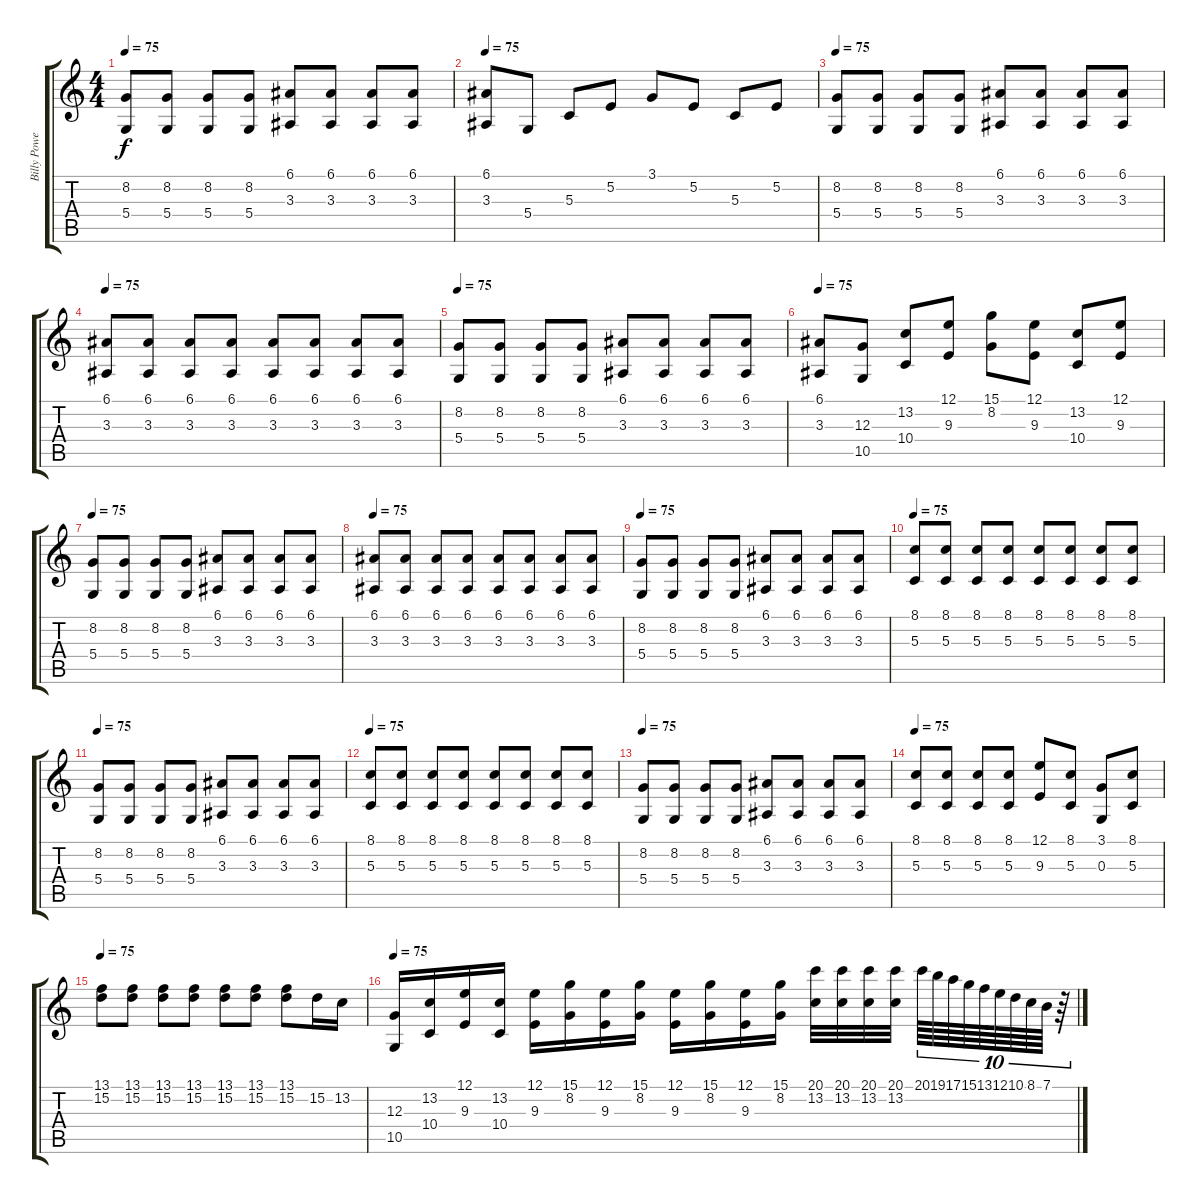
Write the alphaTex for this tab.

\track ("Billy Powell (keyboard right hand)" "Billy Powe") {instrument acousticgrandpiano}
\staff {score tabs}
\tuning (E4 B3 G3 D3 A2 E2) {hide}
\ts (4 4)
\tempo 75
\clef g2
\ks c
(8.2 5.4).8{dy f} (8.2 5.4).8 (8.2 5.4).8 (8.2 5.4).8 (6.1 3.3).8 (6.1 3.3).8 (6.1 3.3).8 (6.1 3.3).8 |
\tempo 75
(6.1 3.3).8 5.4.8 5.3.8 5.2.8 3.1.8 5.2.8 5.3.8 5.2.8 |
\tempo 75
(8.2 5.4).8 (8.2 5.4).8 (8.2 5.4).8 (8.2 5.4).8 (6.1 3.3).8 (6.1 3.3).8 (6.1 3.3).8 (6.1 3.3).8 |
\tempo 75
(6.1 3.3).8 (6.1 3.3).8 (6.1 3.3).8 (6.1 3.3).8 (6.1 3.3).8 (6.1 3.3).8 (6.1 3.3).8 (6.1 3.3).8 |
\tempo 75
(8.2 5.4).8 (8.2 5.4).8 (8.2 5.4).8 (8.2 5.4).8 (6.1 3.3).8 (6.1 3.3).8 (6.1 3.3).8 (6.1 3.3).8 |
\tempo 75
(6.1 3.3).8 (12.3 10.5).8 (13.2 10.4).8 (12.1 9.3).8 (15.1 8.2).8 (12.1 9.3).8 (13.2 10.4).8 (12.1 9.3).8 |
\tempo 75
(8.2 5.4).8 (8.2 5.4).8 (8.2 5.4).8 (8.2 5.4).8 (6.1 3.3).8 (6.1 3.3).8 (6.1 3.3).8 (6.1 3.3).8 |
\tempo 75
(6.1 3.3).8 (6.1 3.3).8 (6.1 3.3).8 (6.1 3.3).8 (6.1 3.3).8 (6.1 3.3).8 (6.1 3.3).8 (6.1 3.3).8 |
\tempo 75
(8.2 5.4).8 (8.2 5.4).8 (8.2 5.4).8 (8.2 5.4).8 (6.1 3.3).8 (6.1 3.3).8 (6.1 3.3).8 (6.1 3.3).8 |
\tempo 75
(8.1 5.3).8 (8.1 5.3).8 (8.1 5.3).8 (8.1 5.3).8 (8.1 5.3).8 (8.1 5.3).8 (8.1 5.3).8 (8.1 5.3).8 |
\tempo 75
(8.2 5.4).8 (8.2 5.4).8 (8.2 5.4).8 (8.2 5.4).8 (6.1 3.3).8 (6.1 3.3).8 (6.1 3.3).8 (6.1 3.3).8 |
\tempo 75
(8.1 5.3).8 (8.1 5.3).8 (8.1 5.3).8 (8.1 5.3).8 (8.1 5.3).8 (8.1 5.3).8 (8.1 5.3).8 (8.1 5.3).8 |
\tempo 75
(8.2 5.4).8 (8.2 5.4).8 (8.2 5.4).8 (8.2 5.4).8 (6.1 3.3).8 (6.1 3.3).8 (6.1 3.3).8 (6.1 3.3).8 |
\tempo 75
(8.1 5.3).8 (8.1 5.3).8 (8.1 5.3).8 (8.1 5.3).8 (12.1 9.3).8 (8.1 5.3).8 (3.1 0.3).8 (8.1 5.3).8 |
\tempo 75
(13.1 15.2).8 (13.1 15.2).8 (13.1 15.2).8 (13.1 15.2).8 (13.1 15.2).8 (13.1 15.2).8 (13.1 15.2).8 15.2.16 13.2.16 |
\tempo 75
(12.3 10.5).16 (13.2 10.4).16 (12.1 9.3).16 (13.2 10.4).16 (12.1 9.3).16 (15.1 8.2).16 (12.1 9.3).16 (15.1 8.2).16 (12.1 9.3).16 (15.1 8.2).16 (12.1 9.3).16 (15.1 8.2).16 (20.1 13.2).32 (20.1 13.2).32 (20.1 13.2).32 (20.1 13.2).32{beam splitsecondary} 20.1.64{tu (10 8)} 19.1.64{tu (10 8)} 17.1.64{tu (10 8)} 15.1.64{tu (10 8)} 13.1.64{tu (10 8) beam splitsecondary} 12.1.64{tu (10 8)} 10.1.64{tu (10 8)} 8.1.64{tu (10 8)} 7.1.64{tu (10 8)} r.64{tu (10 8)}
